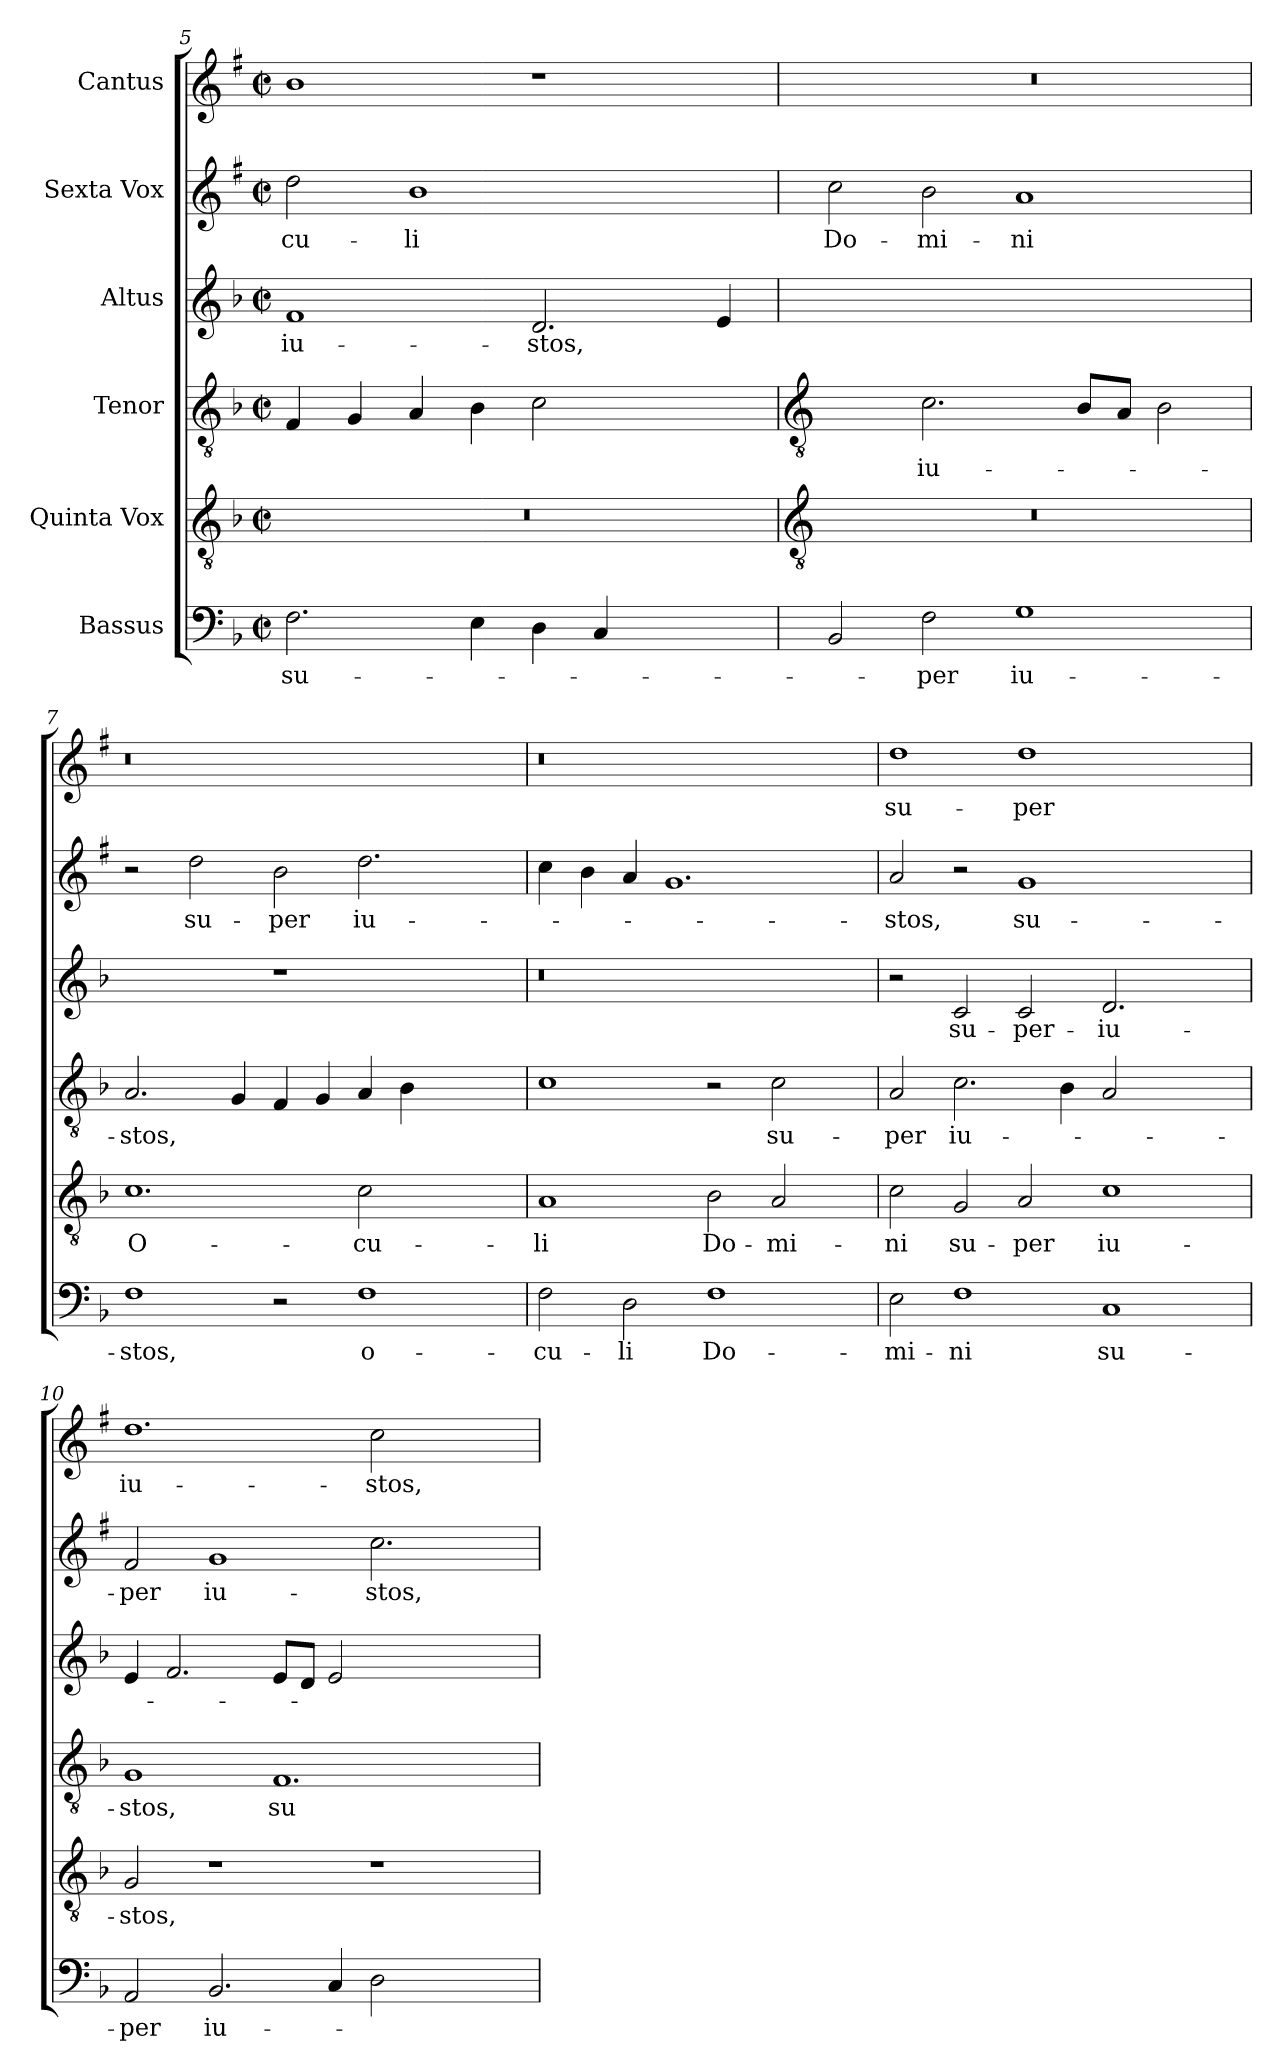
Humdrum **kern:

**kern	**text	**kern	**text	**kern	**text	**kern	**text	**kern	**text	**kern	**text
*part6	*part6	*part5	*part5	*part4	*part4	*part3	*part3	*part2	*part2	*part1	*part1
*staff6	*staff6	*staff5	*staff5	*staff4	*staff4	*staff3	*staff3	*staff2	*staff2	*staff1	*staff1
*I"Bassus	*	*I"Quinta Vox	*	*I"Tenor	*	*I"Altus	*	*I"Sexta Vox	*	*I"Cantus	*
!!LO:LB:g=z
*clefF4	*	*clefGv2	*	*clefGv2	*	*clefG2	*	*clefG2	*	*clefG2	*
*	*	*	*	*	*	*	*	*ITrd1c2	*	*ITrd1c2	*
*k[b-]	*	*k[b-]	*	*k[b-]	*	*k[b-]	*	*k[b-]	*	*k[b-]	*
*F:	*	*F:	*	*F:	*	*F:	*	*F:	*	*F:	*
*M4/2	*	*M4/2	*	*M4/2	*	*M4/2	*	*M4/2	*	*M4/2	*
*met(c|)	*	*met(c|)	*	*met(c|)	*	*met(c|)	*	*met(c|)	*	*met(c|)	*
=5A	=5A	=5A	=5A	=5A	=5A	=5A	=5A	=5A	=5A	=5A	=5A
!	!LO:LY:b	!	!	!	!	!	!LO:LY:b	!	!LO:LY:b	!	!
2.F	su-	0r	.	4F	.	1f	iu-	2cc	-cu-	1a	.
.	.	.	.	4G	.	.	.	.	.	.	.
!	!	!	!	!	!	!	!	!	!LO:LY:b	!	!
.	.	.	.	4A	.	.	.	1a	-li	.	.
4E	.	.	.	4B-	.	.	.	.	.	.	.
!	!	!	!	!	!	!	!LO:LY:b	!	!	!	!
4D	.	.	.	2c	.	2.d	-stos,	.	.	1r	.
4C	.	.	.	.	.	.	.	.	.	.	.
!	!	!	!	!	!LO:LY:b	!	!	!	!	!	!
2ryy	.	.	.	[2dyy	-per___	.	.	2ryy	.	.	.
.	.	.	.	.	.	4e	.	.	.	.	.
!!LO:LB:g=z
=6	=6	=6	=6	=6	=6	=6	=6	=6	=6	=6	=6
*	*	*clefGv2	*	*clefGv2	*	*	*	*	*	*	*
!	!	!	!	!	!LO:LY:b	!	!	!	!LO:LY:b	!	!
2BB-	.	0r	.	2dyy]	__	[0fyy	.	2b-	Do-	0r	.
!	!LO:LY:b	!	!	!	!LO:LY:b	!	!	!	!LO:LY:b	!	!
2F	-per	.	.	2.c	iu-	.	.	2a	-mi-	.	.
!	!LO:LY:b	!	!	!	!	!	!	!	!LO:LY:b	!	!
1G	iu-	.	.	.	.	.	.	1g	-ni	.	.
.	.	.	.	8B-L	.	.	.	.	.	.	.
.	.	.	.	8AJ	.	.	.	.	.	.	.
.	.	.	.	2B-	.	.	.	.	.	.	.
=7	=7	=7	=7	=7	=7	=7	=7	=7	=7	=7	=7
!	!LO:LY:b	!	!LO:LY:b	!	!LO:LY:b	!	!	!	!	!	!
1F	-stos,	1.c	O-	2.A	-stos,	2.fyy_	.	2r	.	0r	.
!	!	!	!	!	!	!	!	!	!LO:LY:b	!	!
.	.	.	.	.	.	.	.	2cc	su-	.	.
.	.	.	.	4G	.	4fyy]	.	.	.	.	.
!	!	!	!	!	!	!	!	!	!LO:LY:b	!	!
2r	.	.	.	4F	.	1r	.	2a	-per	.	.
.	.	.	.	4G	.	.	.	.	.	.	.
!	!LO:LY:b	!	!LO:LY:b	!	!	!	!	!	!LO:LY:b	!	!
1F	o-	2c	-cu-	4A	.	.	.	2.cc	iu-	.	.
.	.	.	.	4B-	.	.	.	.	.	.	.
.	.	2ryy	.	2ryy	.	2ryy	.	.	.	2ryy	.
.	.	.	.	.	.	.	.	4ryy	.	.	.
=8	=8	=8	=8	=8	=8	=8	=8	=8	=8	=8	=8
!	!LO:LY:b	!	!LO:LY:b	!	!	!	!	!	!	!	!
2F	-cu-	1A	-li	1c	.	0r	.	4b-	.	0r	.
.	.	.	.	.	.	.	.	4a	.	.	.
!	!LO:LY:b	!	!	!	!	!	!	!	!	!	!
2D	-li	.	.	.	.	.	.	4g	.	.	.
.	.	.	.	.	.	.	.	1.f	.	.	.
!	!LO:LY:b	!	!LO:LY:b	!	!	!	!	!	!	!	!
1F	Do-	2B-	Do-	2r	.	.	.	.	.	.	.
!	!	!	!LO:LY:b	!	!LO:LY:b	!	!	!	!	!	!
.	.	2A	-mi-	2c	su-	.	.	.	.	.	.
4ryy	.	4ryy	.	4ryy	.	4ryy	.	.	.	4ryy	.
=9	=9	=9	=9	=9	=9	=9	=9	=9	=9	=9	=9
!	!LO:LY:b	!	!LO:LY:b	!	!LO:LY:b	!	!	!	!LO:LY:b	!	!LO:LY:b
2E	-mi-	2c	-ni	2A	-per	2r	.	2g	-stos,	1cc	su-
!	!LO:LY:b	!	!LO:LY:b	!	!LO:LY:b	!	!LO:LY:b	!	!	!	!
1F	-ni	2G	su-	2.c	iu-	2c	su-	2r	.	.	.
!	!	!	!LO:LY:b	!	!	!	!LO:LY:b	!	!LO:LY:b	!	!LO:LY:b
.	.	2A	-per	.	.	2c	-per-	1f	su-	1cc	-per
.	.	.	.	4B-	.	.	.	.	.	.	.
!	!LO:LY:b	!	!LO:LY:b	!	!	!	!LO:LY:b	!	!	!	!
1C	su-	1c	iu-	2A	.	2.d	-iu-	.	.	.	.
.	.	.	.	2ryy	.	.	.	2ryy	.	2ryy	.
.	.	.	.	.	.	4ryy	.	.	.	.	.
=10	=10	=10	=10	=10	=10	=10	=10	=10	=10	=10	=10
!	!LO:LY:b	!	!LO:LY:b	!	!LO:LY:b	!	!	!	!LO:LY:b	!	!LO:LY:b
2AA	-per	2G	-stos,	1G	-stos,	4e	.	2e	-per	1.cc	iu-
.	.	.	.	.	.	2.f	.	.	.	.	.
!	!LO:LY:b	!	!	!	!	!	!	!	!LO:LY:b	!	!
2.BB-	iu-	1r	.	.	.	.	.	1f	iu-	.	.
!	!	!	!	!	!LO:LY:b	!	!	!	!	!	!
.	.	.	.	1.F	su-	8eL	.	.	.	.	.
.	.	.	.	.	.	8dJ	.	.	.	.	.
4C	.	.	.	.	.	2e	.	.	.	.	.
!	!	!	!	!	!	!	!	!	!LO:LY:b	!	!LO:LY:b
2D	.	1r	.	.	.	.	.	2.b-	-stos,	2b-	-stos,
.	.	.	.	.	.	2.ryy	.	.	.	.	.
2ryy	.	.	.	.	.	.	.	.	.	2ryy	.
.	.	.	.	.	.	.	.	4ryy	.	.	.
=	=	=	=	=	=	=	=	=	=	=	=
*-	*-	*-	*-	*-	*-	*-	*-	*-	*-	*-	*-
